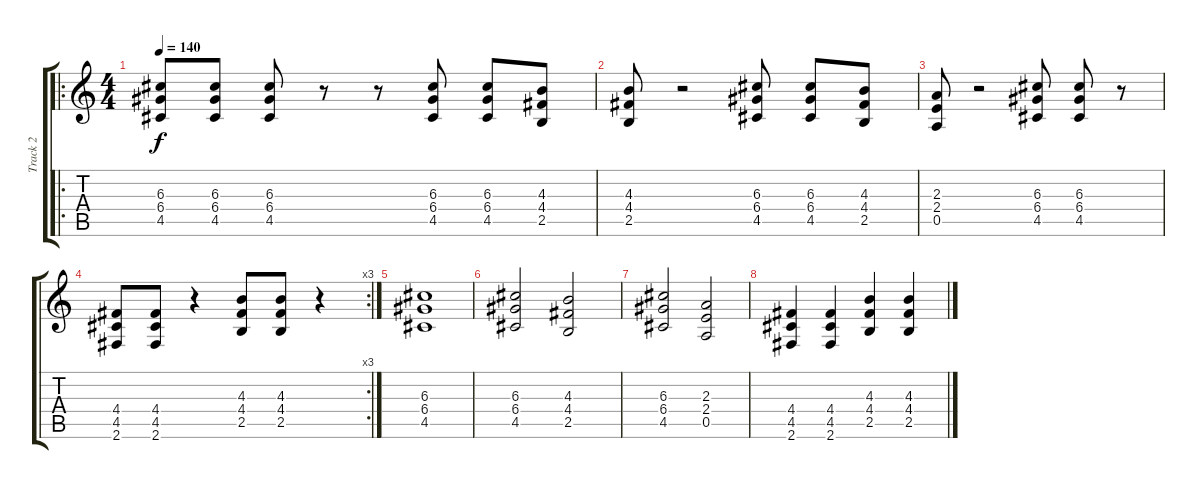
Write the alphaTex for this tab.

\track ("Track 2" "Track 2") {instrument distortionguitar}
\staff {score tabs}
\tuning (E4 B3 G3 D3 A2 E2) {hide}
\ro
\ts (4 4)
\tempo 140
\clef g2
\ks c
(6.3 6.4 4.5).8{dy f} (6.3 6.4 4.5).8 (6.3 6.4 4.5).8 r.8 r.8 (6.3 6.4 4.5).8 (6.3 6.4 4.5).8 (4.3 4.4 2.5).8 |
(4.3 4.4 2.5).8 r.2 (6.3 6.4 4.5).8 (6.3 6.4 4.5).8 (4.3 4.4 2.5).8 |
(2.3 2.4 0.5).8 r.2 (6.3 6.4 4.5).8 (6.3 6.4 4.5).8 r.8 |
\rc 3
(4.4 4.5 2.6).8 (4.4 4.5 2.6).8 r.4 (4.3 4.4 2.5).8 (4.3 4.4 2.5).8 r.4 |
(6.3 6.4 4.5).1 |
(6.3 6.4 4.5).2 (4.3 4.4 2.5).2 |
(6.3 6.4 4.5).2 (2.3 2.4 0.5).2 |
(4.4 4.5 2.6).4 (4.4 4.5 2.6).4 (4.3 4.4 2.5).4 (4.3 4.4 2.5).4
